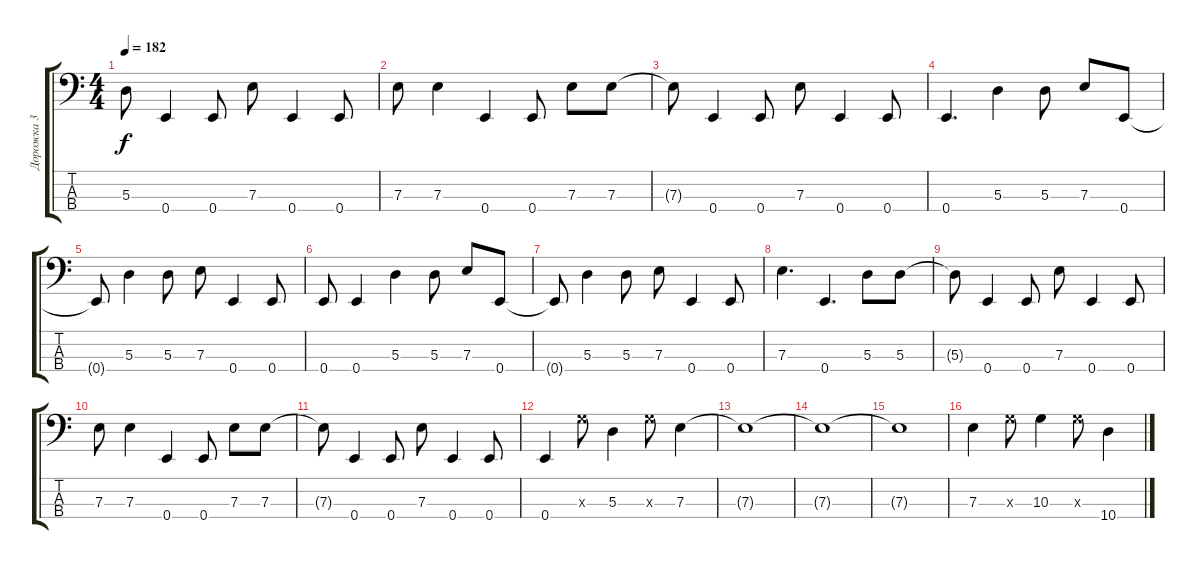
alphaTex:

\track ("Дорожка 3" "Дорожка 3") {instrument electricbasspick}
\staff {score tabs}
\tuning (G2 D2 A1 E1) {hide}
\ts (4 4)
\tempo 182
\clef f4
\ks c
5.3{t}.8{dy f} 0.4.4 0.4.8 7.3.8 0.4.4 0.4.8 |
7.3.8 7.3.4 0.4.4 0.4.8 7.3.8 7.3.8 |
7.3{t}.8 0.4.4 0.4.8 7.3.8 0.4.4 0.4.8 |
0.4.4{d} 5.3.4 5.3.8 7.3.8 0.4.8 |
0.4{t}.8 5.3.4 5.3.8 7.3.8 0.4.4 0.4.8 |
0.4.8 0.4.4 5.3.4 5.3.8 7.3.8 0.4.8 |
0.4{t}.8 5.3.4 5.3.8 7.3.8 0.4.4 0.4.8 |
7.3.4{d} 0.4.4{d} 5.3.8 5.3.8 |
5.3{t}.8 0.4.4 0.4.8 7.3.8 0.4.4 0.4.8 |
7.3.8 7.3.4 0.4.4 0.4.8 7.3.8 7.3.8 |
7.3{t}.8 0.4.4 0.4.8 7.3.8 0.4.4 0.4.8 |
0.4.4 10.3{x}.8 5.3.4 10.3{x}.8 7.3.4 |
7.3{t}.1 |
7.3{t}.1 |
7.3{t}.1 |
7.3.4 10.3{x}.8 10.3.4 10.3{x}.8 10.4.4
